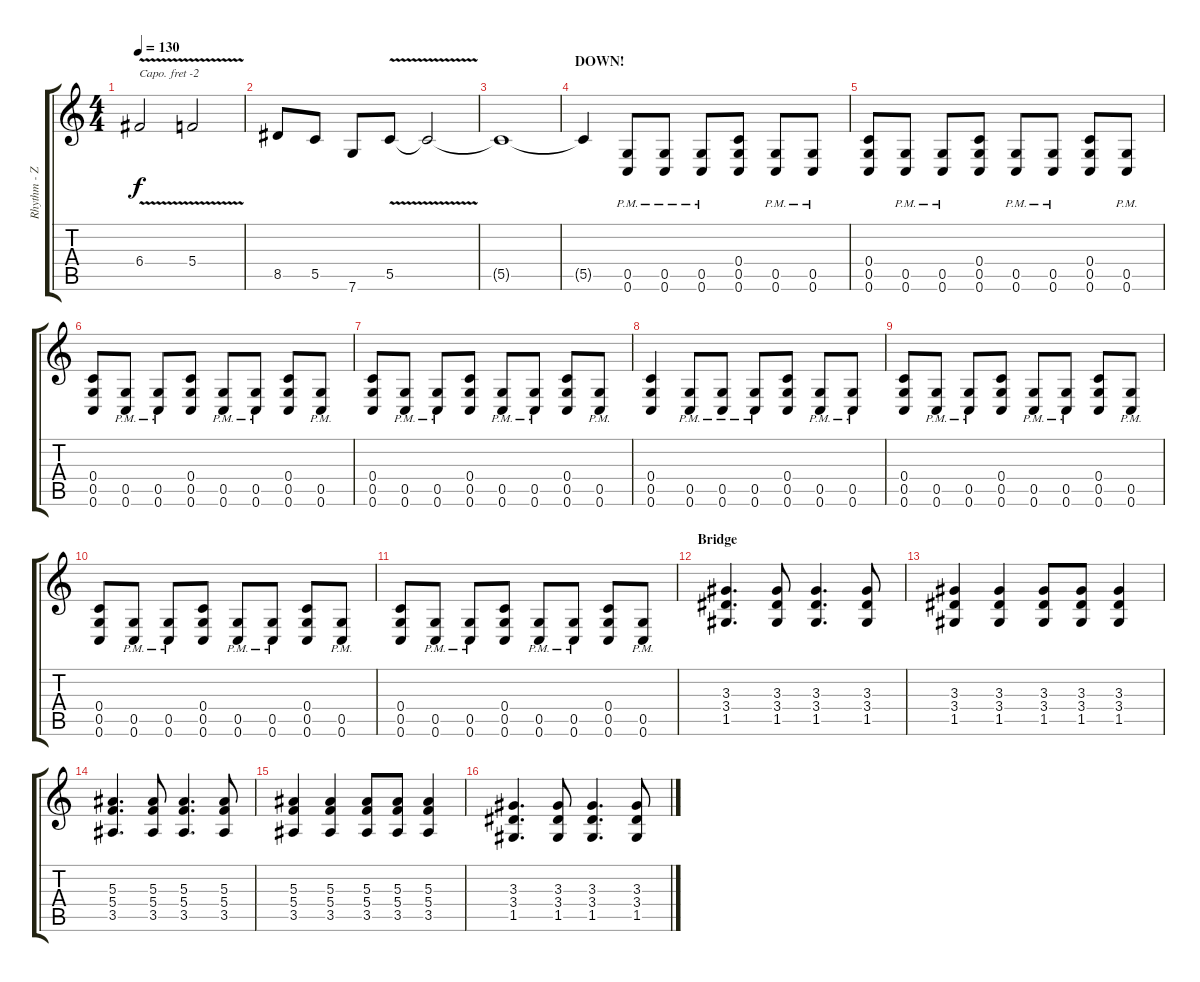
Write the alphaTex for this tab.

\track ("Rhythm - Zacky Vengeance" "Rhythm - Z") {instrument distortionguitar}
\staff {score tabs}
\capo -2
\tuning (E4 B3 G3 D3 A2 D2) {hide}
\ts (4 4)
\tempo 130
\clef g2
\ks c
6.4{v}.2{dy f} 5.4{v}.2 |
8.5.8 5.5.8 7.6.8 5.5{v}.8 5.5{t}.2 |
5.5{t}.1 |
\section ("" "DOWN!")
5.5{t}.4 (0.5{pm} 0.6{pm}).8 (0.5{pm} 0.6{pm}).8 (0.5{pm} 0.6{pm}).8 (0.4 0.5 0.6).8 (0.5{pm} 0.6{pm}).8 (0.5{pm} 0.6{pm}).8 |
(0.4 0.5 0.6).8 (0.5{pm} 0.6{pm}).8 (0.5{pm} 0.6{pm}).8 (0.4 0.5 0.6).8 (0.5{pm} 0.6{pm}).8 (0.5{pm} 0.6{pm}).8 (0.4 0.5 0.6).8 (0.5{pm} 0.6{pm}).8 |
(0.4 0.5 0.6).8 (0.5{pm} 0.6{pm}).8 (0.5{pm} 0.6{pm}).8 (0.4 0.5 0.6).8 (0.5{pm} 0.6{pm}).8 (0.5{pm} 0.6{pm}).8 (0.4 0.5 0.6).8 (0.5{pm} 0.6{pm}).8 |
(0.4 0.5 0.6).8 (0.5{pm} 0.6{pm}).8 (0.5{pm} 0.6{pm}).8 (0.4 0.5 0.6).8 (0.5{pm} 0.6{pm}).8 (0.5{pm} 0.6{pm}).8 (0.4 0.5 0.6).8 (0.5{pm} 0.6{pm}).8 |
(0.4 0.5 0.6).4 (0.5{pm} 0.6{pm}).8 (0.5{pm} 0.6{pm}).8 (0.5{pm} 0.6{pm}).8 (0.4 0.5 0.6).8 (0.5{pm} 0.6{pm}).8 (0.5{pm} 0.6{pm}).8 |
(0.4 0.5 0.6).8 (0.5{pm} 0.6{pm}).8 (0.5{pm} 0.6{pm}).8 (0.4 0.5 0.6).8 (0.5{pm} 0.6{pm}).8 (0.5{pm} 0.6{pm}).8 (0.4 0.5 0.6).8 (0.5{pm} 0.6{pm}).8 |
(0.4 0.5 0.6).8 (0.5{pm} 0.6{pm}).8 (0.5{pm} 0.6{pm}).8 (0.4 0.5 0.6).8 (0.5{pm} 0.6{pm}).8 (0.5{pm} 0.6{pm}).8 (0.4 0.5 0.6).8 (0.5{pm} 0.6{pm}).8 |
(0.4 0.5 0.6).8 (0.5{pm} 0.6{pm}).8 (0.5{pm} 0.6{pm}).8 (0.4 0.5 0.6).8 (0.5{pm} 0.6{pm}).8 (0.5{pm} 0.6{pm}).8 (0.4 0.5 0.6).8 (0.5{pm} 0.6{pm}).8 |
\section ("" "Bridge")
(3.3 3.4 1.5).4{d} (3.3 3.4 1.5).8 (3.3 3.4 1.5).4{d} (3.3 3.4 1.5).8 |
(3.3 3.4 1.5).4 (3.3 3.4 1.5).4 (3.3 3.4 1.5).8 (3.3 3.4 1.5).8 (3.3 3.4 1.5).4 |
(5.3 5.4 3.5).4{d} (5.3 5.4 3.5).8 (5.3 5.4 3.5).4{d} (5.3 5.4 3.5).8 |
(5.3 5.4 3.5).4 (5.3 5.4 3.5).4 (5.3 5.4 3.5).8 (5.3 5.4 3.5).8 (5.3 5.4 3.5).4 |
(3.3 3.4 1.5).4{d} (3.3 3.4 1.5).8 (3.3 3.4 1.5).4{d} (3.3 3.4 1.5).8
